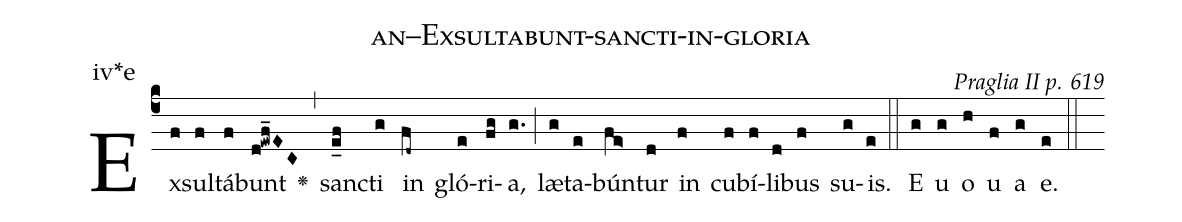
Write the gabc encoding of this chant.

name: an--Exsultabunt-sancti-in-gloria;
commentary: Praglia II p. 619;
annotation: iv*e;
%%
(c4) Ex(f)sul(f)tá(f)bunt(d!ewf_EC) <v>\greheightstar</v>(,) san(e_f)cti(g) in(fd~) gló(e)ri(fg)a,(g.) (;) læ(g)ta(e)bún(fe>)tur(d) in(f) cu(f)bí(f)li(d)bus(f) su(g)is.(e) (::)
E(g) u(g) o(h) u(f) a(g) e.(e) (::)
